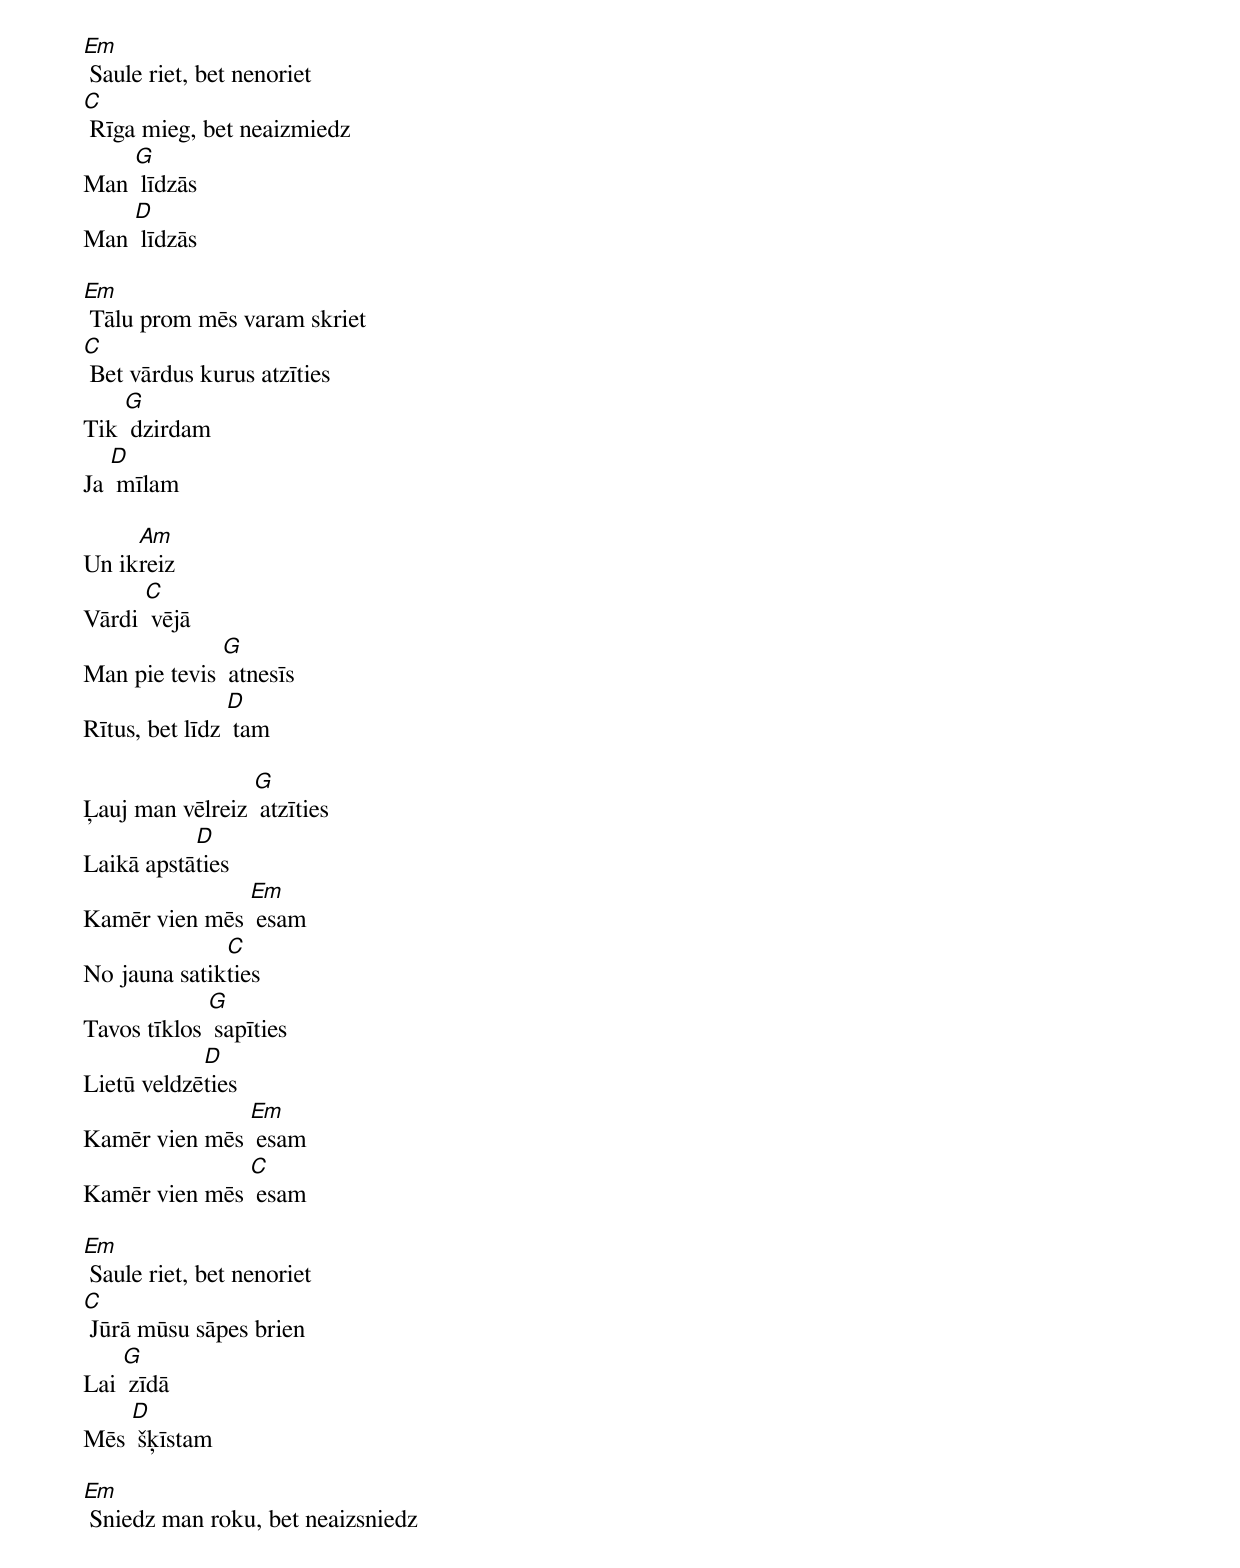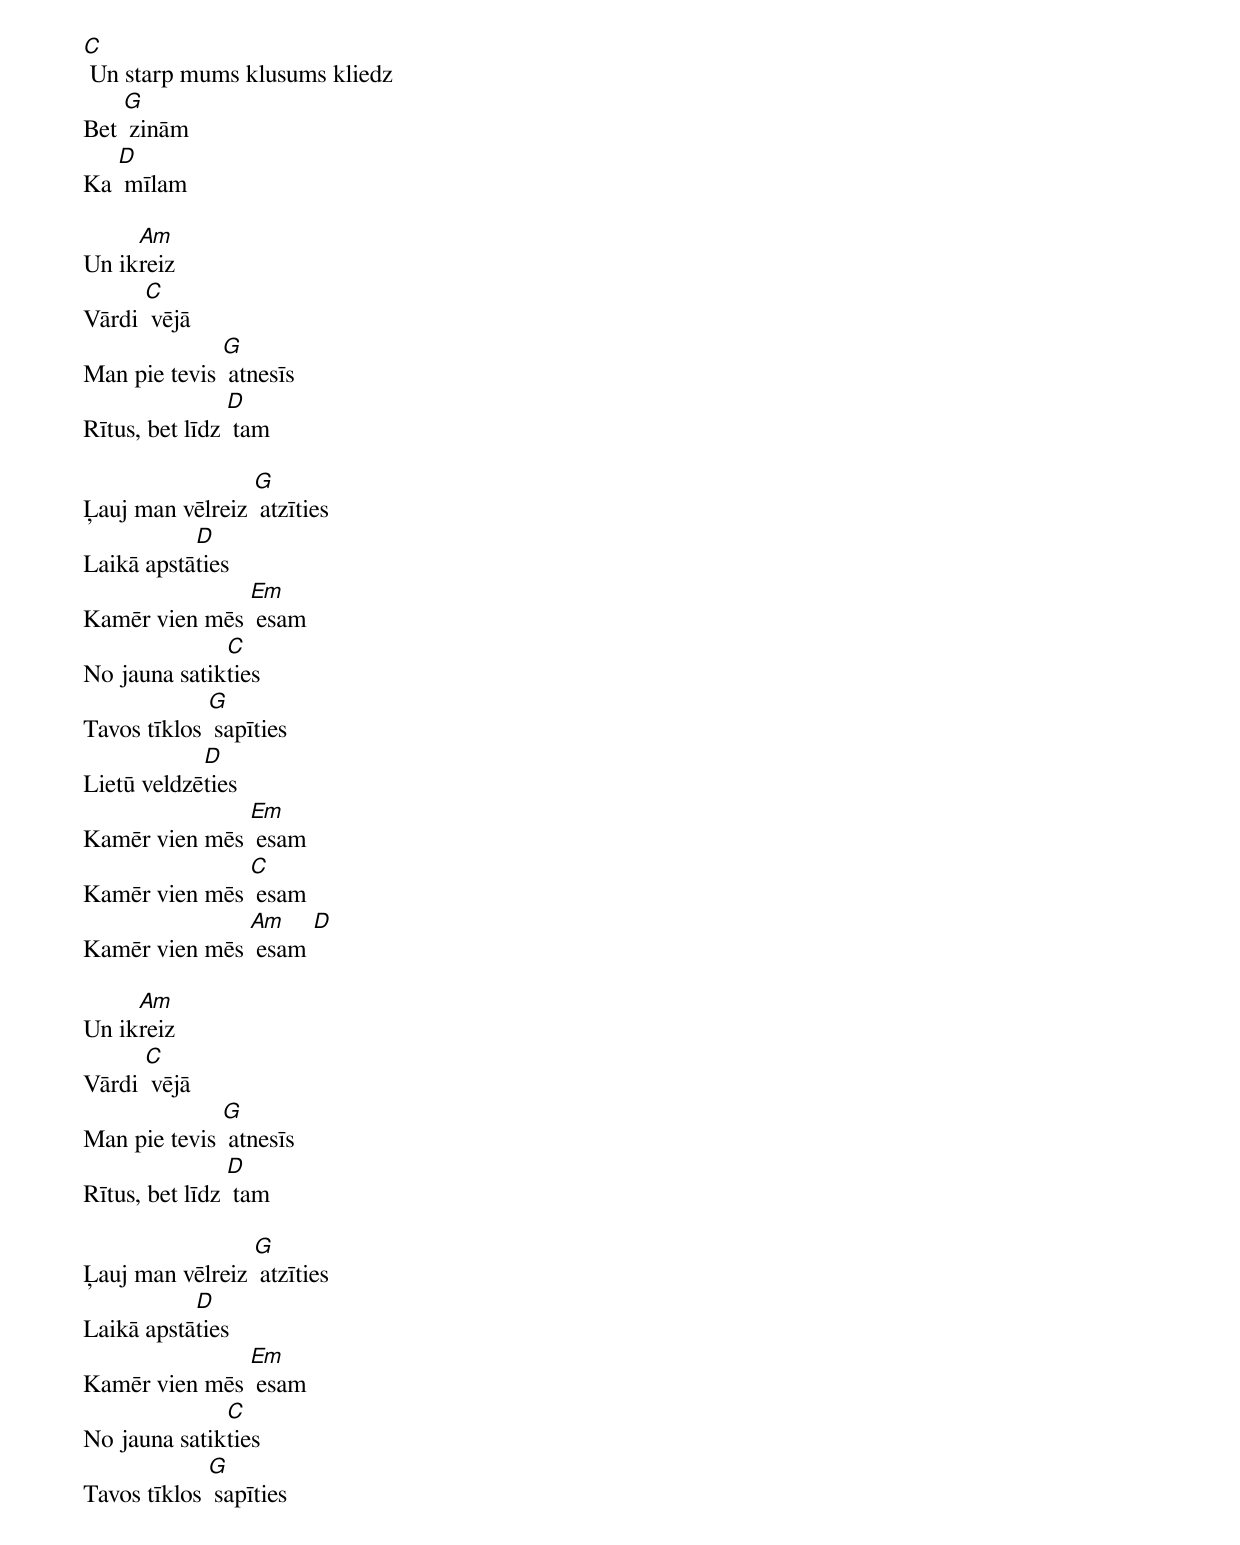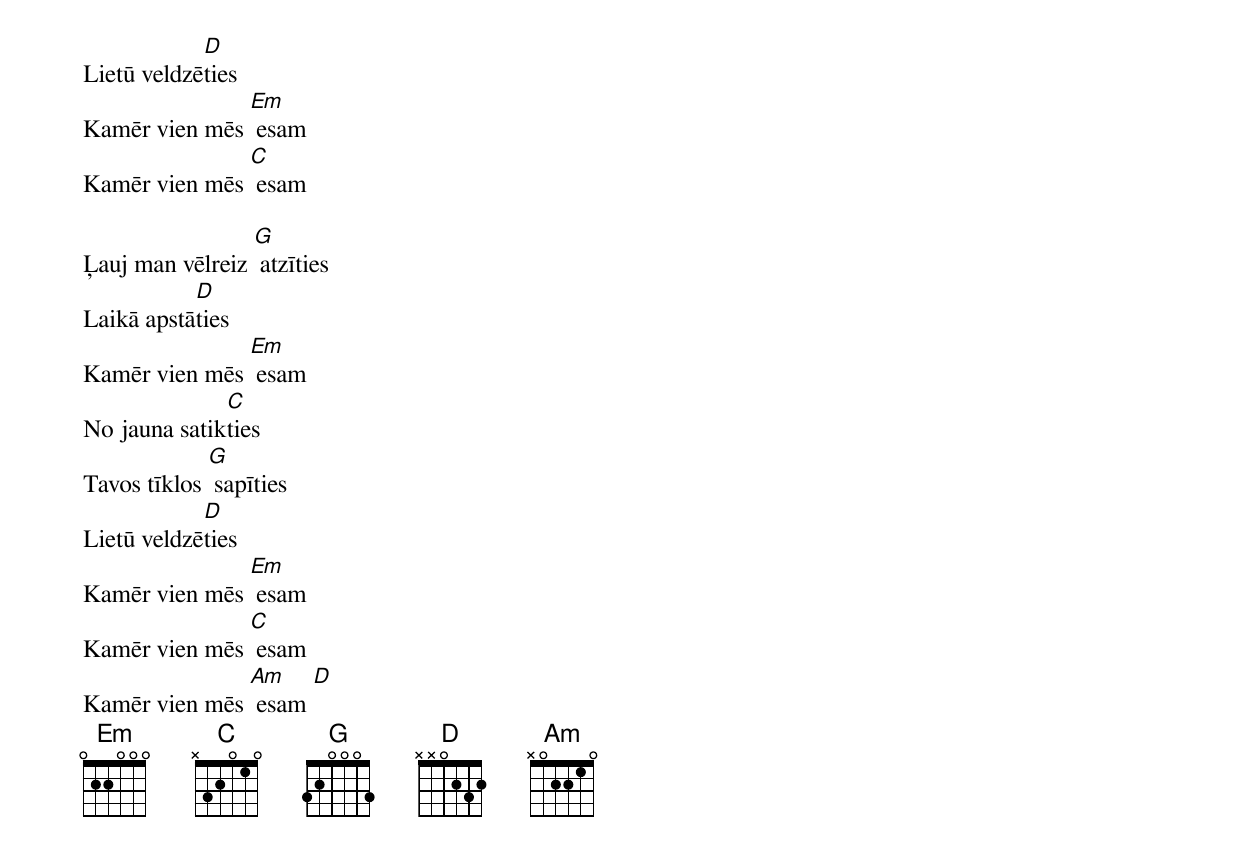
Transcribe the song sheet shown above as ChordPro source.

[Em] Saule riet, bet nenoriet
[C] Rīga mieg, bet neaizmiedz
Man [G] līdzās
Man [D] līdzās

[Em] Tālu prom mēs varam skriet
[C] Bet vārdus kurus atzīties
Tik [G] dzirdam
Ja [D] mīlam

Un ik[Am]reiz
Vārdi [C] vējā
Man pie tevis [G] atnesīs
Rītus, bet līdz [D] tam

Ļauj man vēlreiz [G] atzīties
Laikā apstā[D]ties
Kamēr vien mēs [Em] esam
No jauna satik[C]ties
Tavos tīklos [G] sapīties
Lietū veldzē[D]ties
Kamēr vien mēs [Em] esam
Kamēr vien mēs [C] esam

[Em] Saule riet, bet nenoriet
[C] Jūrā mūsu sāpes brien
Lai [G] zīdā
Mēs [D] šķīstam

[Em] Sniedz man roku, bet neaizsniedz
[C] Un starp mums klusums kliedz
Bet [G] zinām
Ka [D] mīlam

Un ik[Am]reiz
Vārdi [C] vējā
Man pie tevis [G] atnesīs
Rītus, bet līdz [D] tam

Ļauj man vēlreiz [G] atzīties
Laikā apstā[D]ties
Kamēr vien mēs [Em] esam
No jauna satik[C]ties
Tavos tīklos [G] sapīties
Lietū veldzē[D]ties
Kamēr vien mēs [Em] esam
Kamēr vien mēs [C] esam
Kamēr vien mēs [Am] esam [D]

Un ik[Am]reiz
Vārdi [C] vējā
Man pie tevis [G] atnesīs
Rītus, bet līdz [D] tam

Ļauj man vēlreiz [G] atzīties
Laikā apstā[D]ties
Kamēr vien mēs [Em] esam
No jauna satik[C]ties
Tavos tīklos [G] sapīties
Lietū veldzē[D]ties
Kamēr vien mēs [Em] esam
Kamēr vien mēs [C] esam

Ļauj man vēlreiz [G] atzīties
Laikā apstā[D]ties
Kamēr vien mēs [Em] esam
No jauna satik[C]ties
Tavos tīklos [G] sapīties
Lietū veldzē[D]ties
Kamēr vien mēs [Em] esam
Kamēr vien mēs [C] esam
Kamēr vien mēs [Am] esam [D]
